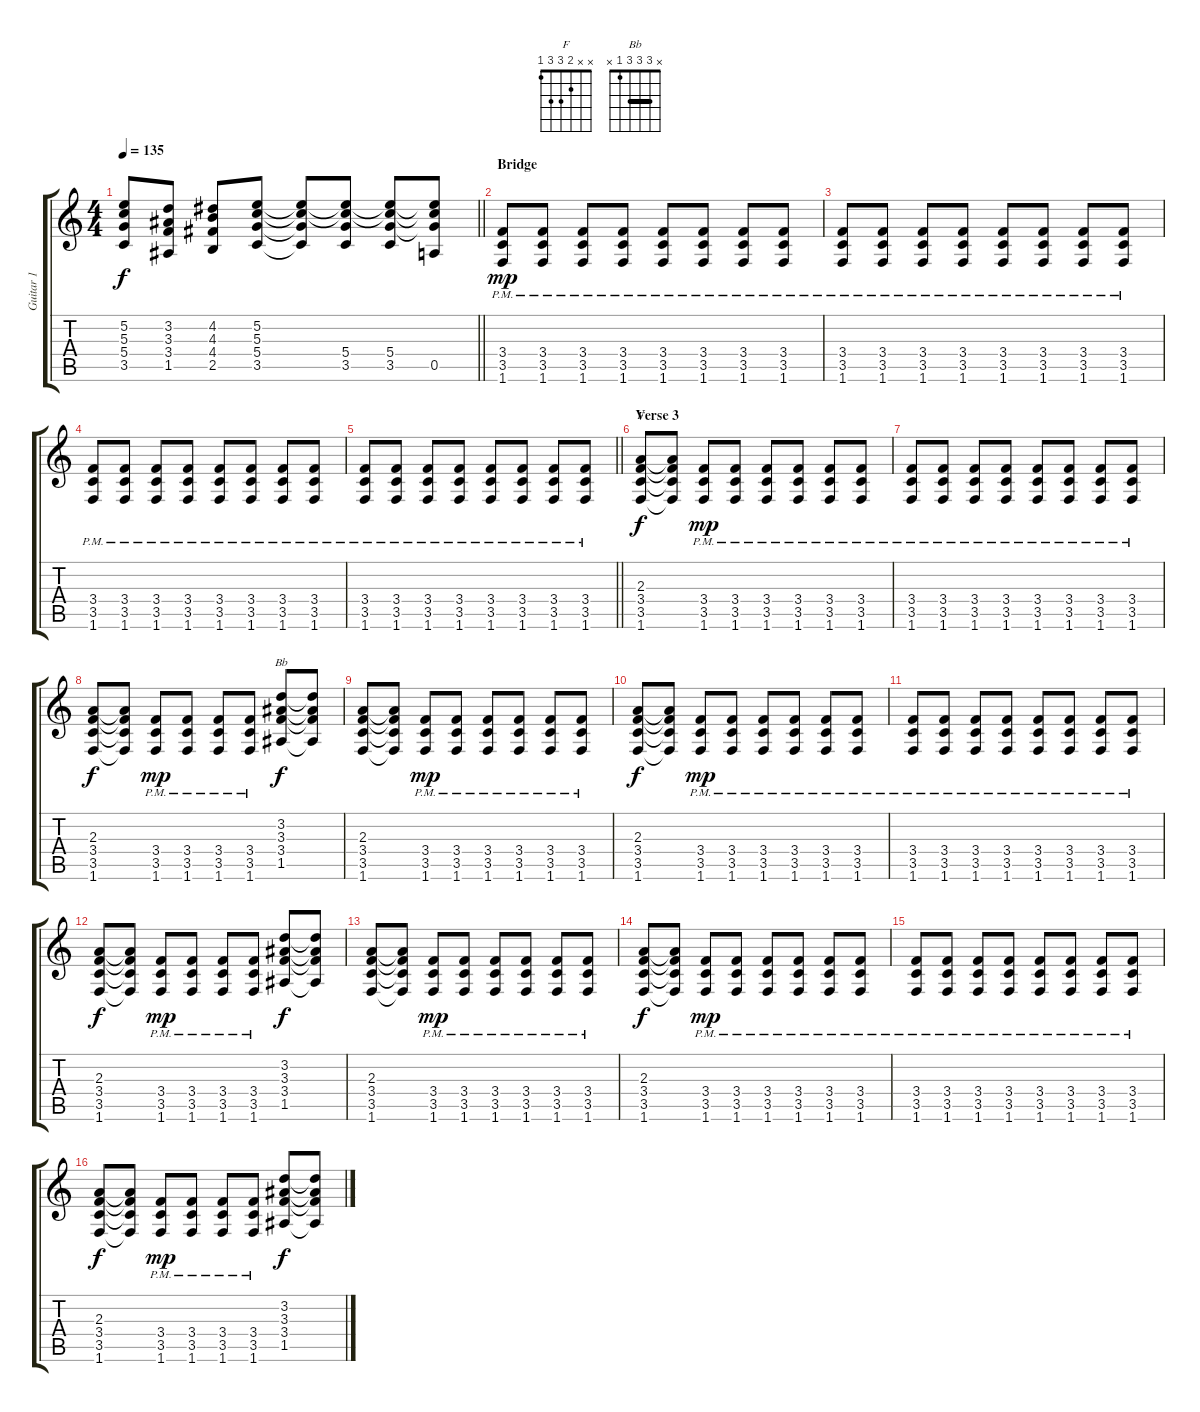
\track ("Guitar 1" "Guitar 1") {instrument overdrivenguitar}
\staff {score tabs}
\tuning (E4 B3 G3 D3 A2 E2) {hide}
\chord ("F" x x 2 3 3 1)
\chord ("Bb" x 3 3 3 1 x) {barre 3}
\ts (4 4)
\tempo 135
\clef g2
\barLineRight lightlight
\ks c
(5.2{t} 5.3{t} 5.4{t} 3.5{t}).8{dy f} (3.2 3.3 3.4 1.5).8 (4.2 4.3 4.4 2.5).8 (5.2 5.3 5.4 3.5).8 (5.2{t} 5.3{t} 5.4{t} 3.5{t}).8 (5.2{t} 5.3{t} 5.4 3.5).8 (5.2{t} 5.3{t} 5.4 3.5).8 (5.2{t} 5.3{t} 5.4{t} 0.5).8 |
\section ("" "Bridge")
(3.4{pm} 3.5{pm} 1.6{pm}).8{dy mp} (3.4{pm} 3.5{pm} 1.6{pm}).8 (3.4{pm} 3.5{pm} 1.6{pm}).8 (3.4{pm} 3.5{pm} 1.6{pm}).8 (3.4{pm} 3.5{pm} 1.6{pm}).8 (3.4{pm} 3.5{pm} 1.6{pm}).8 (3.4{pm} 3.5{pm} 1.6{pm}).8 (3.4{pm} 3.5{pm} 1.6{pm}).8 |
(3.4{pm} 3.5{pm} 1.6{pm}).8 (3.4{pm} 3.5{pm} 1.6{pm}).8 (3.4{pm} 3.5{pm} 1.6{pm}).8 (3.4{pm} 3.5{pm} 1.6{pm}).8 (3.4{pm} 3.5{pm} 1.6{pm}).8 (3.4{pm} 3.5{pm} 1.6{pm}).8 (3.4{pm} 3.5{pm} 1.6{pm}).8 (3.4{pm} 3.5{pm} 1.6{pm}).8 |
(3.4{pm} 3.5{pm} 1.6{pm}).8 (3.4{pm} 3.5{pm} 1.6{pm}).8 (3.4{pm} 3.5{pm} 1.6{pm}).8 (3.4{pm} 3.5{pm} 1.6{pm}).8 (3.4{pm} 3.5{pm} 1.6{pm}).8 (3.4{pm} 3.5{pm} 1.6{pm}).8 (3.4{pm} 3.5{pm} 1.6{pm}).8 (3.4{pm} 3.5{pm} 1.6{pm}).8 |
\barLineRight lightlight
(3.4{pm} 3.5{pm} 1.6{pm}).8 (3.4{pm} 3.5{pm} 1.6{pm}).8 (3.4{pm} 3.5{pm} 1.6{pm}).8 (3.4{pm} 3.5{pm} 1.6{pm}).8 (3.4{pm} 3.5{pm} 1.6{pm}).8 (3.4{pm} 3.5{pm} 1.6{pm}).8 (3.4{pm} 3.5{pm} 1.6{pm}).8 (3.4{pm} 3.5{pm} 1.6{pm}).8 |
\section ("" "Verse 3")
(2.3 3.4 3.5 1.6).8{ch "F" dy f} (2.3{t} 3.4{t} 3.5{t} 1.6{t}).8 (3.4{pm} 3.5{pm} 1.6{pm}).8{dy mp} (3.4{pm} 3.5{pm} 1.6{pm}).8 (3.4{pm} 3.5{pm} 1.6{pm}).8 (3.4{pm} 3.5{pm} 1.6{pm}).8 (3.4{pm} 3.5{pm} 1.6{pm}).8 (3.4{pm} 3.5{pm} 1.6{pm}).8 |
(3.4{pm} 3.5{pm} 1.6{pm}).8 (3.4{pm} 3.5{pm} 1.6{pm}).8 (3.4{pm} 3.5{pm} 1.6{pm}).8 (3.4{pm} 3.5{pm} 1.6{pm}).8 (3.4{pm} 3.5{pm} 1.6{pm}).8 (3.4{pm} 3.5{pm} 1.6{pm}).8 (3.4{pm} 3.5{pm} 1.6{pm}).8 (3.4{pm} 3.5{pm} 1.6{pm}).8 |
(2.3 3.4 3.5 1.6).8{dy f} (2.3{t} 3.4{t} 3.5{t} 1.6{t}).8 (3.4{pm} 3.5{pm} 1.6{pm}).8{dy mp} (3.4{pm} 3.5{pm} 1.6{pm}).8 (3.4{pm} 3.5{pm} 1.6{pm}).8 (3.4{pm} 3.5{pm} 1.6{pm}).8 (3.2 3.3 3.4 1.5).8{ch "Bb" dy f} (3.2{t} 3.3{t} 3.4{t} 1.5{t}).8 |
(2.3 3.4 3.5 1.6).8 (2.3{t} 3.4{t} 3.5{t} 1.6{t}).8 (3.4{pm} 3.5{pm} 1.6{pm}).8{dy mp} (3.4{pm} 3.5{pm} 1.6{pm}).8 (3.4{pm} 3.5{pm} 1.6{pm}).8 (3.4{pm} 3.5{pm} 1.6{pm}).8 (3.4{pm} 3.5{pm} 1.6{pm}).8 (3.4{pm} 3.5{pm} 1.6{pm}).8 |
(2.3 3.4 3.5 1.6).8{dy f} (2.3{t} 3.4{t} 3.5{t} 1.6{t}).8 (3.4{pm} 3.5{pm} 1.6{pm}).8{dy mp} (3.4{pm} 3.5{pm} 1.6{pm}).8 (3.4{pm} 3.5{pm} 1.6{pm}).8 (3.4{pm} 3.5{pm} 1.6{pm}).8 (3.4{pm} 3.5{pm} 1.6{pm}).8 (3.4{pm} 3.5{pm} 1.6{pm}).8 |
(3.4{pm} 3.5{pm} 1.6{pm}).8 (3.4{pm} 3.5{pm} 1.6{pm}).8 (3.4{pm} 3.5{pm} 1.6{pm}).8 (3.4{pm} 3.5{pm} 1.6{pm}).8 (3.4{pm} 3.5{pm} 1.6{pm}).8 (3.4{pm} 3.5{pm} 1.6{pm}).8 (3.4{pm} 3.5{pm} 1.6{pm}).8 (3.4{pm} 3.5{pm} 1.6{pm}).8 |
(2.3 3.4 3.5 1.6).8{dy f} (2.3{t} 3.4{t} 3.5{t} 1.6{t}).8 (3.4{pm} 3.5{pm} 1.6{pm}).8{dy mp} (3.4{pm} 3.5{pm} 1.6{pm}).8 (3.4{pm} 3.5{pm} 1.6{pm}).8 (3.4{pm} 3.5{pm} 1.6{pm}).8 (3.2 3.3 3.4 1.5).8{dy f} (3.2{t} 3.3{t} 3.4{t} 1.5{t}).8 |
(2.3 3.4 3.5 1.6).8 (2.3{t} 3.4{t} 3.5{t} 1.6{t}).8 (3.4{pm} 3.5{pm} 1.6{pm}).8{dy mp} (3.4{pm} 3.5{pm} 1.6{pm}).8 (3.4{pm} 3.5{pm} 1.6{pm}).8 (3.4{pm} 3.5{pm} 1.6{pm}).8 (3.4{pm} 3.5{pm} 1.6{pm}).8 (3.4{pm} 3.5{pm} 1.6{pm}).8 |
(2.3 3.4 3.5 1.6).8{dy f} (2.3{t} 3.4{t} 3.5{t} 1.6{t}).8 (3.4{pm} 3.5{pm} 1.6{pm}).8{dy mp} (3.4{pm} 3.5{pm} 1.6{pm}).8 (3.4{pm} 3.5{pm} 1.6{pm}).8 (3.4{pm} 3.5{pm} 1.6{pm}).8 (3.4{pm} 3.5{pm} 1.6{pm}).8 (3.4{pm} 3.5{pm} 1.6{pm}).8 |
(3.4{pm} 3.5{pm} 1.6{pm}).8 (3.4{pm} 3.5{pm} 1.6{pm}).8 (3.4{pm} 3.5{pm} 1.6{pm}).8 (3.4{pm} 3.5{pm} 1.6{pm}).8 (3.4{pm} 3.5{pm} 1.6{pm}).8 (3.4{pm} 3.5{pm} 1.6{pm}).8 (3.4{pm} 3.5{pm} 1.6{pm}).8 (3.4{pm} 3.5{pm} 1.6{pm}).8 |
(2.3 3.4 3.5 1.6).8{dy f} (2.3{t} 3.4{t} 3.5{t} 1.6{t}).8 (3.4{pm} 3.5{pm} 1.6{pm}).8{dy mp} (3.4{pm} 3.5{pm} 1.6{pm}).8 (3.4{pm} 3.5{pm} 1.6{pm}).8 (3.4{pm} 3.5{pm} 1.6{pm}).8 (3.2 3.3 3.4 1.5).8{dy f} (3.2{t} 3.3{t} 3.4{t} 1.5{t}).8
